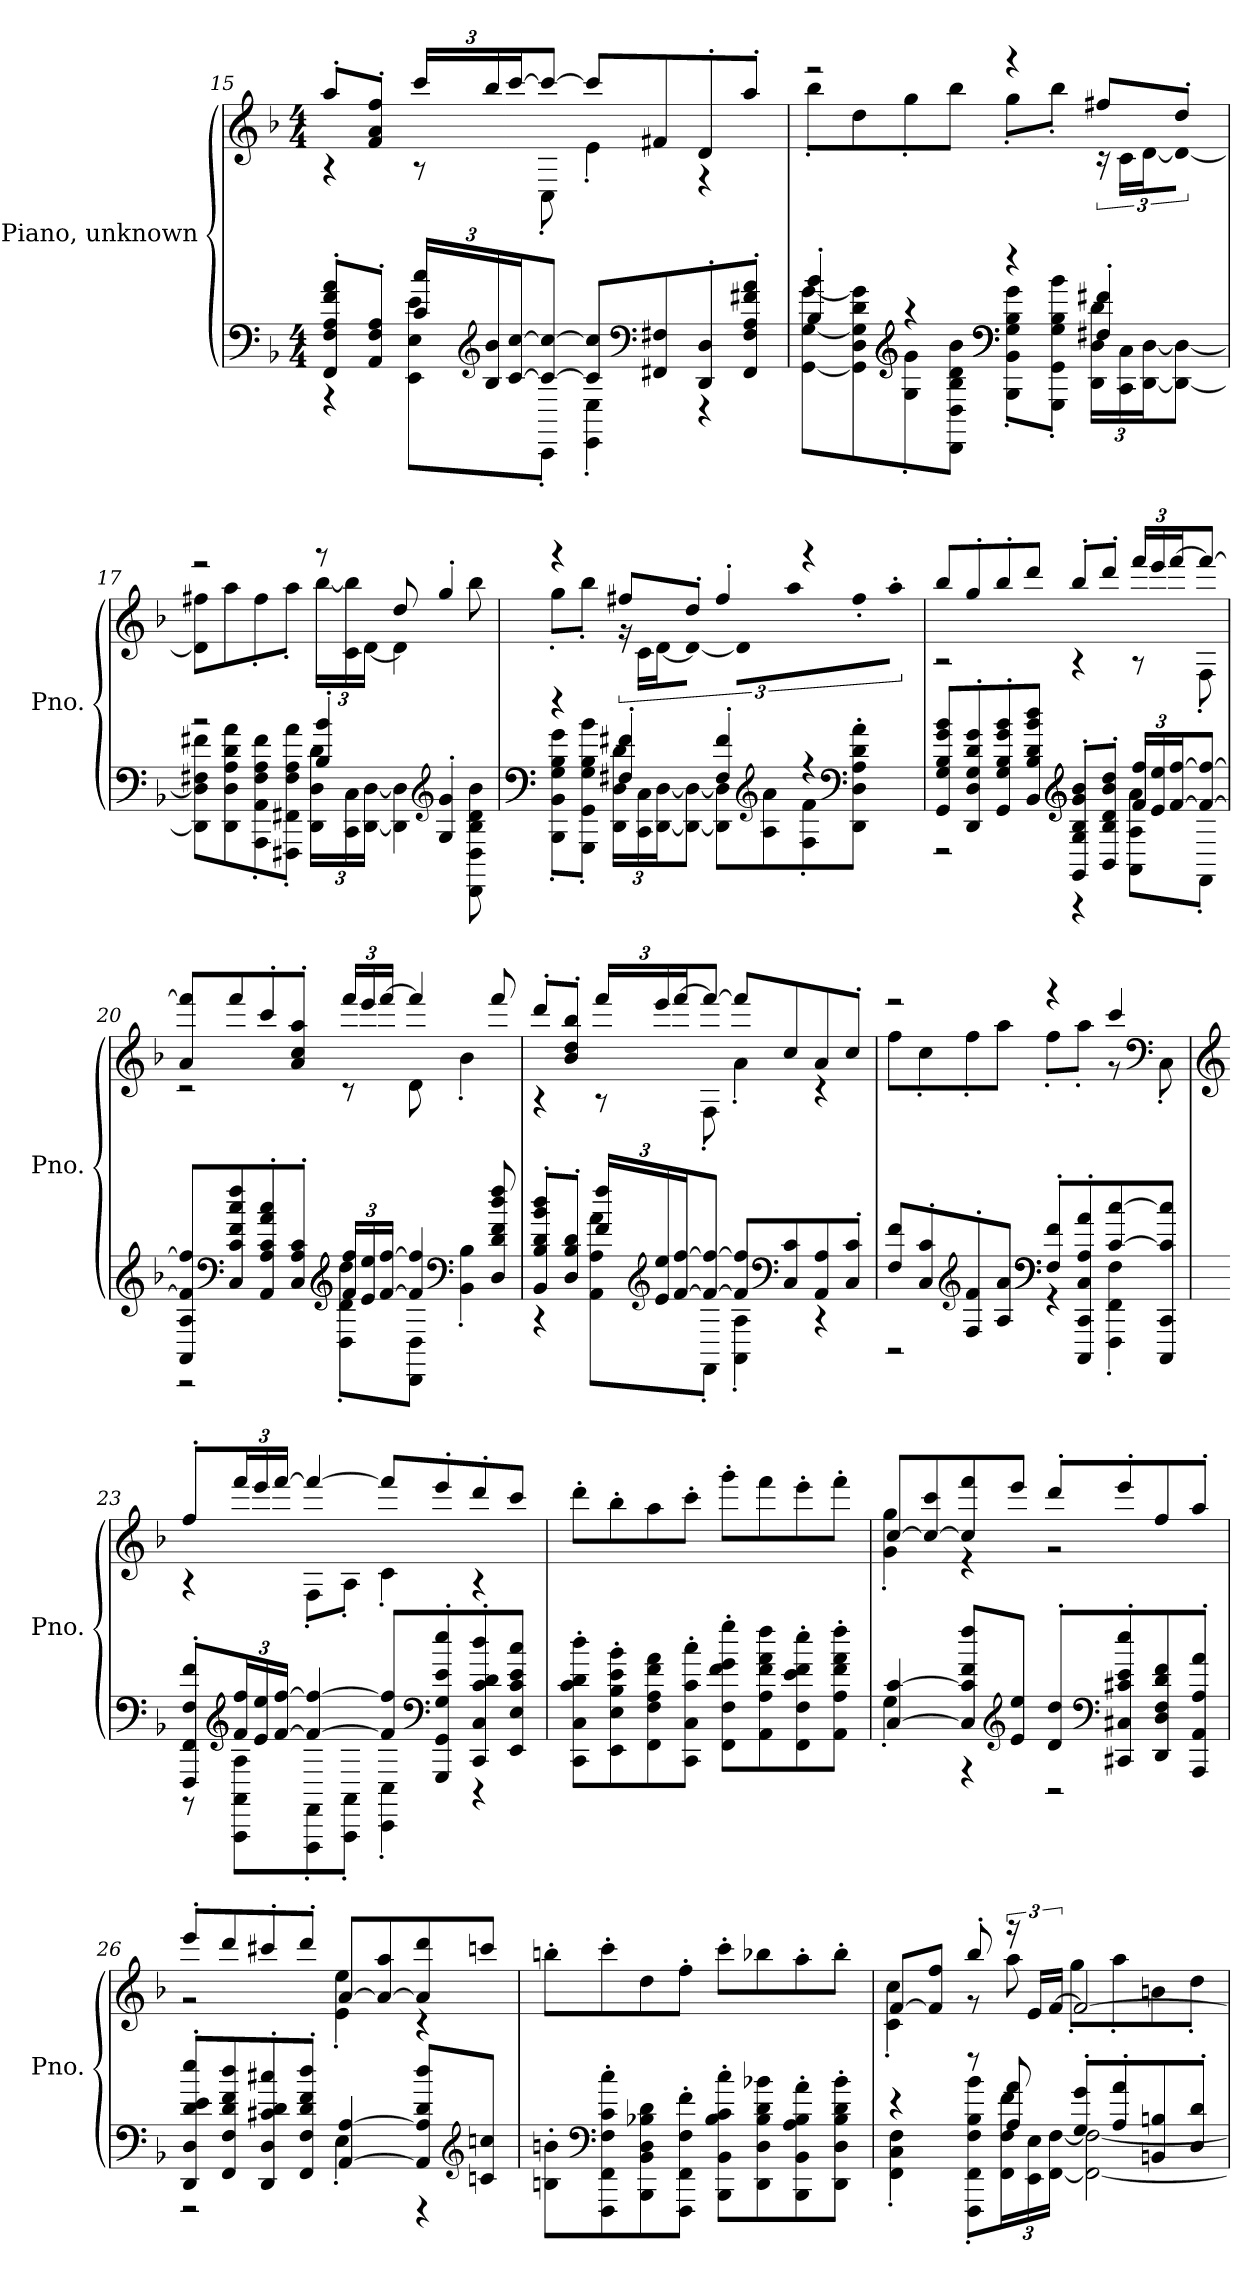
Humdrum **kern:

**kern	**kern
*part1	*part1
*staff2	*staff1
*I"Piano, unknown	*
*I'Pno.	*
!!LO:PB:g=z
*clefF4	*clefG2
*k[b-]	*k[b-]
*M4/4	*M4/4
=15	=15
*^	*^
8FF/' 8F/' 8A/' 8f/' 8a/'L	4r	8aa'/L	4r
8AA/' 8F/' 8A/'J	.	8f/' 8a/' 8ff/'J	.
*Xbrackettup	*	*Xbrackettup	*
24c/ 24cc/LL	8EE\ 8E\ 8e\L	24ccc/LL	8r
*clefG2	*	*	*
24B-/ 24b-/	.	24bb-/	.
[24c/ [24cc/J	.	[24ccc/J	.
8c/_ 8cc/_J	8CC'\J	8ccc/J_	8C'\
8c/] 8cc/]L	4EE\' 4E\'	8ccc/L]	4e'\
*clefF4	*	*	*
8FF#X/ 8F#X/	.	8f#X/	.
8DD/' 8D/'	4r	8d'/	4r
8FF#/' 8F#/' 8A/' 8f#X/' 8a/'J	.	8aa'/J	.
=16	=16	=16	=16
4B-/' 4b-/'	[8GG\ [8G\ [8g\L	2r	8bb-'\L
.	8GG\] 8D\ 8G\] 8d\ 8g\]	.	8dd\
*clefG2	*	*	*
4r	8G\' 8g\'	.	8gg'\
.	8DD\ 8D\ 8B-\ 8d\ 8b-\J	.	8bb-\J
*clefF4	*	*	*
4r	8BBB-\' 8BB-\' 8G\' 8B-\' 8g\'L	4r	8gg'\L
.	8GGG\' 8GG\' 8G\' 8B-\' 8b-\'J	.	8bb-'\J
*	*	*	*brackettup
4F#X/' 4f#X/'	24DD\ 24D\ 24d\LL	8ff#X/L	24r
.	24CC\ 24C\	.	24c\LL
.	[24DD\ [24D\J	.	[24d\J
.	8DD\_ 8D\_J	8dd'/J	8d\J_
!!LO:LB:g=z	!!
=17	=17	=17	=17
2r	8DD\] 8D\] 8F#X\ 8f#X\L	2r	8d\] 8ff#X\L
.	8DD\ 8D\ 8A\ 8d\ 8a\	.	8aa\
.	8AAA\' 8AA\' 8F#\' 8A\' 8f#\'	.	8ff#'\
.	8FFF#X\' 8FF#X\' 8F#\' 8A\' 8a\'J	.	8aa'\J
*	*	*	*Xbrackettup
4B-/' 4b-/'	24DD\ 24D\ 24d\LL	8r	[24bb-\LL
.	24CC\ 24C\	.	24c\ 24bb-\]
.	[24DD\ [24D\JJ	.	[24d\JJ
.	4DD\] 4D\]	8dd/	4d\]
*clefG2	*	*	*
4G/' 4g/'	.	4gg'/	.
.	8DD\ 8D\ 8B-\ 8d\ 8b-\	.	8bb-\
=18	=18	=18	=18
*clefF4	*	*	*
4r	8BBB-\' 8BB-\' 8G\' 8B-\' 8g\'L	4r	8gg'\L
.	8GGG\' 8GG\' 8G\' 8B-\' 8b-\'J	.	8bb-'\J
*	*	*	*brackettup
4F#X/' 4f#X/'	24DD\ 24D\ 24d\LL	8ff#X/L	24r
.	24CC\ 24C\	.	24c\LL
.	[24DD\ [24D\J	.	[24d\J
.	8DD\_ 8D\_J	8dd'/J	8d\J_
4F#/' 4f#/'	8DD\] 8D\]L	4ff#'/	8d\L]
*clefG2	*	*	*
.	8A\ 8a\	.	8aa\
4r	8F#\' 8f#\'	4r	8ff#'\
*clefF4	*	*	*
.	8DD\' 8D\' 8A\' 8d\' 8a\'J	.	8aa'\J
!!LO:LB:g=z	!!
=19	=19	=19	=19
8GG/ 8G/ 8B-/ 8g/ 8b-/L	2r	8bb-/L	2r
8DD/' 8D/' 8G/' 8d/' 8g/'	.	8gg'/	.
8GG/' 8G/' 8B-/' 8g/' 8b-/'	.	8bb-'/	.
8BB-/ 8B-/ 8d/ 8b-/ 8dd/J	.	8ddd/J	.
*clefG2	*	*	*
8GG/' 8G/' 8B-/' 8g/' 8b-/'L	4r	8bb-'/L	4r
8BB-/' 8B-/' 8d/' 8b-/' 8dd/'J	.	8ddd'/J	.
*	*	*Xbrackettup	*
24f/ 24ff/LL	8AA\ 8A\ 8a\L	24fff/LL	8r
24e/ 24ee/	.	24eee/	.
[24f/ [24ff/J	.	[24fff/J	.
8f/_ 8ff/_J	8FF'\J	8fff/J_	8F'\
=20	=20	=20	=20
8AA/ 8A/ 8f/] 8ff/]L	2r	8a/ 8fff/]L	2r
*clefF4	*	*	*
8C/ 8c/ 8f/ 8cc/ 8ff/	.	8fff/	.
8AA/' 8A/' 8c/' 8a/' 8cc/'	.	8ccc'/	.
8C/' 8A/' 8c/'J	.	8a/' 8cc/' 8aa/'J	.
*clefG2	*	*	*
24f/ 24ff/LL	8D\' 8d\' 8dd\'L	24fff/LL	8r
24e/ 24ee/	.	24eee/	.
[24f/ [24ff/JJ	.	[24fff/JJ	.
4f/] 4ff/]	8DD\ 8D\J	4fff/]	8d\
*clefF4	*	*	*
.	4BB-\' 4B-\'	.	4b-'\
8D/ 8d/ 8f/ 8dd/ 8ff/	.	8fff/	.
!!LO:LB:g=z	!!
=21	=21	=21	=21
8BB-/' 8B-/' 8d/' 8b-/' 8dd/'L	4r	8ddd'/L	4r
8D/' 8B-/' 8d/'J	.	8b-/' 8dd/' 8bb-/'J	.
24f/ 24ff/LL	8AA\ 8A\ 8a\L	24fff/LL	8r
*clefG2	*	*	*
24e/ 24ee/	.	24eee/	.
[24f/ [24ff/J	.	[24fff/J	.
8f/_ 8ff/_J	8FF'\J	8fff/J_	8F'\
8f/] 8ff/]L	4AA\' 4A\'	8fff/L]	4a'\
*clefF4	*	*	*
8C/ 8c/	.	8cc/	.
8AA/ 8A/	4r	8a/	4r
8C/' 8c/'J	.	8cc'/J	.
=22	=22	=22	=22
8F/ 8f/L	2r	2r	8ff\L
8C/' 8c/'	.	.	8cc'\
*clefG2	*	*	*
8F/' 8f/'	.	.	8ff'\
8A/ 8a/J	.	.	8aa\J
*clefF4	*	*	*
8F/' 8f/'L	4r	4r	8ff'\L
8CCC/' 8CC/' 8C/' 8A/' 8a/'	.	.	8aa'\J
[8c/ [8cc/	4FFF\' 4FF\' 4F\'	4ccc/	8r
*	*	*clefF4	*
8CCC/ 8CC/ 8c/] 8cc/]J	.	.	8C'\
!!LO:LB:g=z	!!
=23	=23	=23	=23
*	*	*clefG2	*
8FFF/' 8FF/' 8F/' 8f/'L	8r	8ff'/L	4r
*clefG2	*	*	*
24f/ 24ff/L	8AAA\ 8AA\ 8A\L	24fff/L	.
24e/ 24ee/	.	24eee/	.
[24f/ [24ff/JJ	.	[24fff/JJ	.
4f/_ 4ff/_	8FFF\' 8FF\'	4fff/_	8F'\L
.	8AAA\' 8AA\'J	.	8A'\J
8f/] 8ff/]L	4CC\' 4C\'	8fff/L]	4c'\
*clefF4	*	*	*
8GGG/' 8GG/' 8G/' 8e/' 8ee/'	.	8eee'/	.
8CC/' 8C/' 8c/' 8d/' 8dd/'	4r	8ddd'/	4r
8EE/ 8E/ 8c/ 8e/ 8cc/J	.	8ccc/J	.
*v	*v	*	*
*	*v	*v
=24	=24
8CC\' 8C\' 8c\' 8d\' 8dd\'L	8ddd'\L
8EE\' 8E\' 8B-\' 8e\' 8b-\'	8bb-'\
8FF\ 8F\ 8A\ 8f\ 8a\	8aa\
8CC\' 8C\' 8c\' 8cc\'J	8ccc'\J
8FF\' 8F\' 8f\' 8g\' 8gg\'L	8ggg'\L
8AA\ 8A\ 8f\ 8a\ 8ff\	8fff\
8FF\' 8F\' 8e\' 8f\' 8ee\'	8eee'\
8AA\' 8A\' 8f\' 8a\' 8ff\'J	8fff'\J
!!LO:LB:g=z
=25	=25
*^	*^
[4C/ [4c/	4G'\	[8cc/L	4g\' 4gg\'
.	.	8cc/_ 8ccc/	.
8C/] 8c/] 8f/ 8ff/L	4r	8cc/] 8fff/	4r
*clefG2	*	*	*
8e/ 8ee/J	.	8eee/J	.
8d/' 8dd/'L	2r	8ddd'/L	2r
*clefF4	*	*	*
8CC#X/' 8C#X/' 8c#X/' 8e/' 8ee/'	.	8eee'/	.
8DD/ 8D/ 8F/ 8d/ 8f/	.	8ff/	.
8AAA/' 8AA/' 8A/' 8a/'J	.	8aa'/J	.
=26	=26	=26	=26
8DD/' 8D/' 8d/' 8e/' 8ee/'L	2r	8eee'/L	2r
8FF/ 8F/ 8d/ 8f/ 8dd/	.	8ddd/	.
8DD/' 8D/' 8c#X/' 8d/' 8cc#X/'	.	8ccc#X'/	.
8FF/' 8F/' 8d/' 8f/' 8dd/'J	.	8ddd'/J	.
[4AA/ [4A/	4E'\	[8a/L	4e\' 4ee\'
.	.	8a/_ 8aa/	.
8AA/] 8A/] 8d/ 8dd/L	4r	8a/] 8ddd/	4r
*clefG2	*	*	*
8cn/ 8ccn/J	.	8cccn/J	.
*v	*v	*	*
*	*v	*v
!!LO:PB:g=z
=27	=27
8Bn\' 8bn\'L	8bbn'\L
*clefF4	*
8FFF\' 8FF\' 8F\' 8c\' 8cc\'	8ccc'\
8BBB-\ 8BB-\ 8D\ 8B-X\ 8d\	8dd\
8FFF\' 8FF\' 8F\' 8f\'J	8ff'\J
8BBB-\' 8BB-\' 8B-\' 8c\' 8cc\'L	8ccc'\L
8DD\ 8D\ 8B-\ 8d\ 8b-X\	8bb-X\
8BBB-\' 8BB-\' 8A\' 8B-\' 8a\'	8aa'\
8DD\' 8D\' 8B-\' 8d\' 8b-\'J	8bb-'\J
=28	=28
*^	*^
4r	4FF\' 4C\' 4F\'	[8f/L	4c\' 4cc\'
.	.	8f/] 8ff/J	.
8r	8FFF\' 8FF\' 8F\' 8B-\' 8b-\'L	8bb-'/	8r
*	*	*brackettup	*
8A/ 8a/	24FF\ 24F\ 24f\L	24r	8aa\
.	24EE\ 24E\	24e/LL	.
.	[24FF\ [24F\JJ	[24f/JJ	.
8G/' 8g/'L	2FF\_ 2F\_	2f/_	8gg'\L
8A/' 8a/'	.	.	8aa'\
8BBn/ 8Bn/	.	.	8bn\
8D/' 8d/'J	.	.	8dd'\J
*v	*v	*	*
*	*v	*v
=	=
*-	*-
